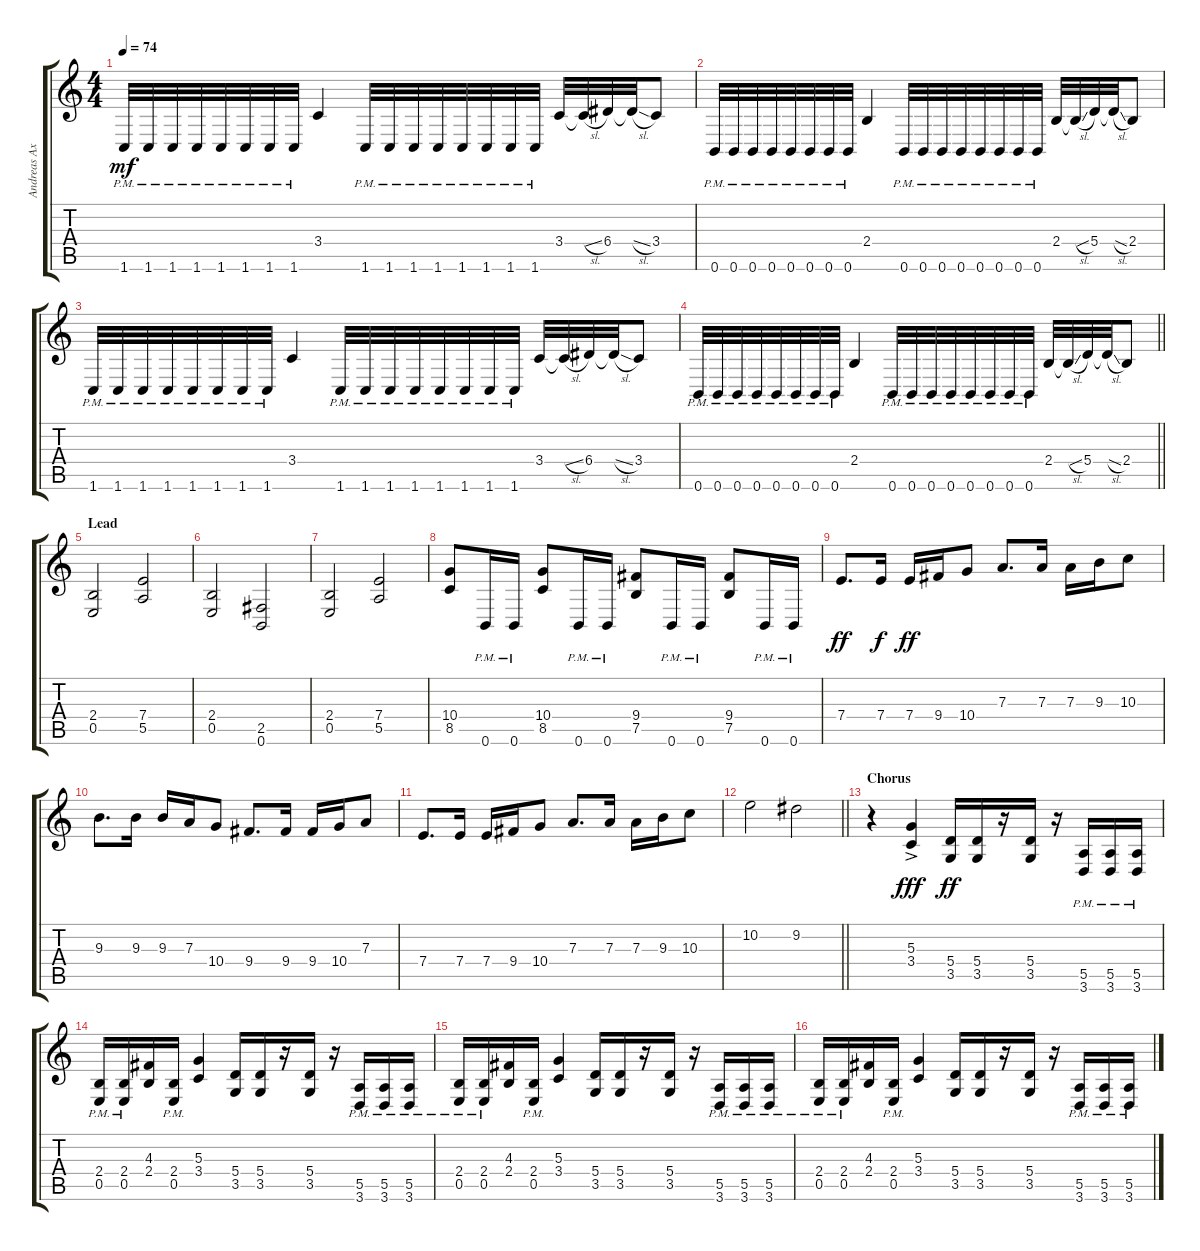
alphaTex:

\track ("Andreas Axelsson" "Andreas Ax") {instrument distortionguitar}
\staff {score tabs}
\tuning (B3 Gb3 D3 A2 E2 B1) {hide}
\ts (4 4)
\tempo 74
\clef g2
\ks c
1.6{pm}.32{dy mf} 1.6{pm}.32 1.6{pm}.32 1.6{pm}.32 1.6{pm}.32 1.6{pm}.32 1.6{pm}.32 1.6{pm}.32 3.4.4 1.6{pm}.32 1.6{pm}.32 1.6{pm}.32 1.6{pm}.32 1.6{pm}.32 1.6{pm}.32 1.6{pm}.32 1.6{pm}.32 3.4.32 3.4{sl t}.32 6.4.32 6.4{sl t}.32 3.4.8 |
0.6{pm}.32 0.6{pm}.32 0.6{pm}.32 0.6{pm}.32 0.6{pm}.32 0.6{pm}.32 0.6{pm}.32 0.6{pm}.32 2.4.4 0.6{pm}.32 0.6{pm}.32 0.6{pm}.32 0.6{pm}.32 0.6{pm}.32 0.6{pm}.32 0.6{pm}.32 0.6{pm}.32 2.4.32 2.4{sl t}.32 5.4.32 5.4{sl t}.32 2.4.8 |
1.6{pm}.32 1.6{pm}.32 1.6{pm}.32 1.6{pm}.32 1.6{pm}.32 1.6{pm}.32 1.6{pm}.32 1.6{pm}.32 3.4.4 1.6{pm}.32 1.6{pm}.32 1.6{pm}.32 1.6{pm}.32 1.6{pm}.32 1.6{pm}.32 1.6{pm}.32 1.6{pm}.32 3.4.32 3.4{sl t}.32 6.4.32 6.4{sl t}.32 3.4.8 |
\barLineRight lightlight
0.6{pm}.32 0.6{pm}.32 0.6{pm}.32 0.6{pm}.32 0.6{pm}.32 0.6{pm}.32 0.6{pm}.32 0.6{pm}.32 2.4.4 0.6{pm}.32 0.6{pm}.32 0.6{pm}.32 0.6{pm}.32 0.6{pm}.32 0.6{pm}.32 0.6{pm}.32 0.6{pm}.32 2.4.32 2.4{sl t}.32 5.4.32 5.4{sl t}.32 2.4.8 |
\section ("" "Lead")
(2.4 0.5).2 (7.4 5.5).2 |
(2.4 0.5).2 (2.5 0.6).2 |
(2.4 0.5).2 (7.4 5.5).2 |
(10.4 8.5).8 0.6{pm}.16 0.6{pm}.16 (10.4 8.5).8 0.6{pm}.16 0.6{pm}.16 (9.4 7.5).8 0.6{pm}.16 0.6{pm}.16 (9.4 7.5).8 0.6{pm}.16 0.6{pm}.16 |
7.4.8{d dy ff} 7.4.16{dy f} 7.4.16{dy ff} 9.4.16 10.4.8 7.3.8{d} 7.3.16 7.3.16 9.3.16 10.3.8 |
9.3.8{d} 9.3.16 9.3.16 7.3.16 10.4.8 9.4.8{d} 9.4.16 9.4.16 10.4.16 7.3.8 |
7.4.8{d} 7.4.16 7.4.16 9.4.16 10.4.8 7.3.8{d} 7.3.16 7.3.16 9.3.16 10.3.8 |
\barLineRight lightlight
10.2.2 9.2.2 |
\section ("" "Chorus")
r.4 (5.3{ac} 3.4{ac}).4{dy fff} (5.4 3.5).16{dy ff} (5.4 3.5).16 r.16 (5.4 3.5).16 r.16 (5.5{pm} 3.6{pm}).16 (5.5{pm} 3.6{pm}).16 (5.5{pm} 3.6{pm}).16 |
(2.4{pm} 0.5{pm}).16 (2.4{pm} 0.5{pm}).16 (4.3 2.4).16 (2.4{pm} 0.5{pm}).16 (5.3 3.4).4 (5.4 3.5).16 (5.4 3.5).16 r.16 (5.4 3.5).16 r.16 (5.5{pm} 3.6{pm}).16 (5.5{pm} 3.6{pm}).16 (5.5{pm} 3.6{pm}).16 |
(2.4{pm} 0.5{pm}).16 (2.4{pm} 0.5{pm}).16 (4.3 2.4).16 (2.4{pm} 0.5{pm}).16 (5.3 3.4).4 (5.4 3.5).16 (5.4 3.5).16 r.16 (5.4 3.5).16 r.16 (5.5{pm} 3.6{pm}).16 (5.5{pm} 3.6{pm}).16 (5.5{pm} 3.6{pm}).16 |
(2.4{pm} 0.5{pm}).16 (2.4{pm} 0.5{pm}).16 (4.3 2.4).16 (2.4{pm} 0.5{pm}).16 (5.3 3.4).4 (5.4 3.5).16 (5.4 3.5).16 r.16 (5.4 3.5).16 r.16 (5.5{pm} 3.6{pm}).16 (5.5{pm} 3.6{pm}).16 (5.5{pm} 3.6{pm}).16
